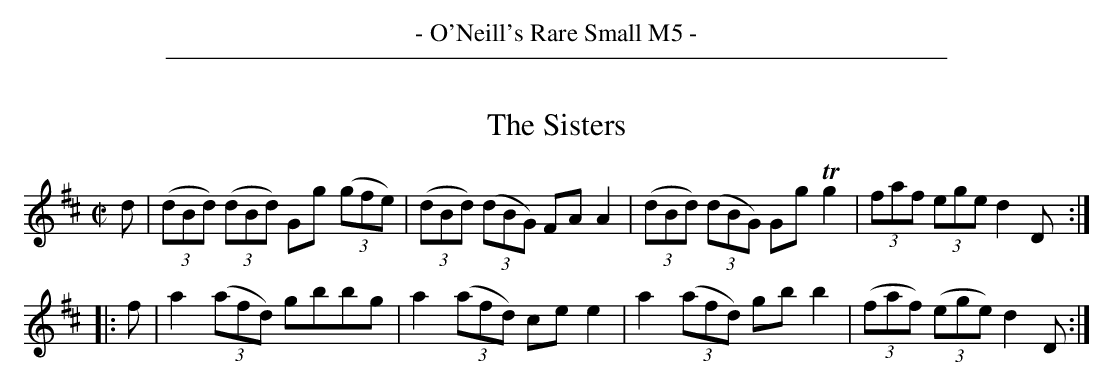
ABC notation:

X:1
T: The Sisters
M: C|
L: 1/8
K: D
d |\
(3(dBd) (3(dBd) Gg (3(gfe) | (3(dBd) (3(dBG) FAA2 |\
(3(dBd) (3(dBG) GgTg2 | (3faf (3ege d2D ::
f |\
a2 (3(afd) gbbg | a2 (3(afd) cee2 |\
a2 (3(afd) gbb2 | (3(faf) (3(ege) d2D :|
